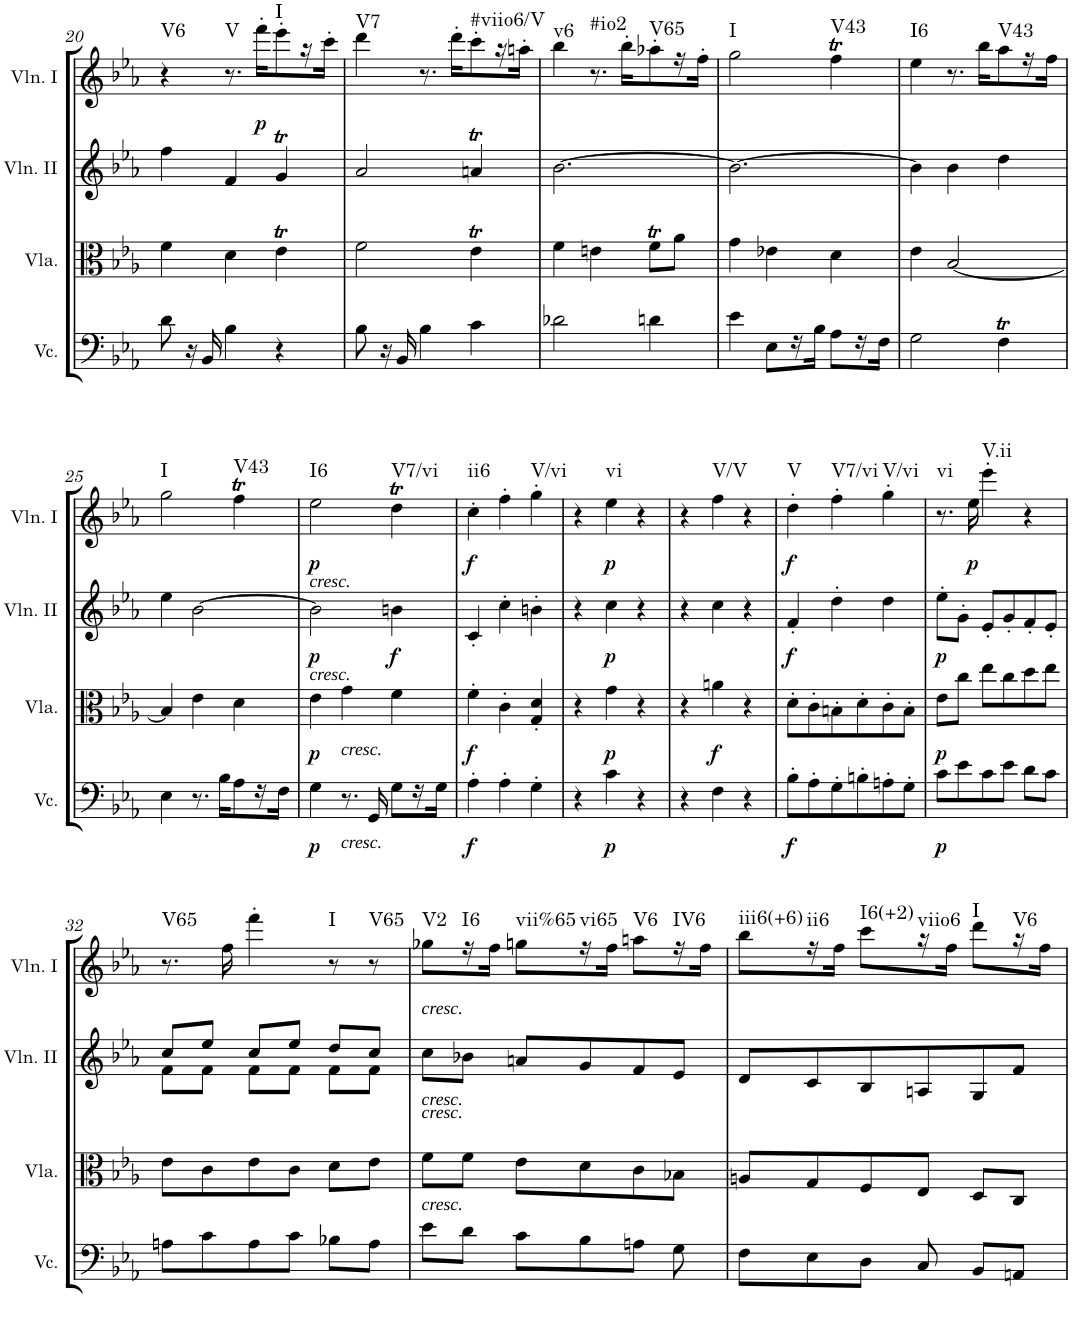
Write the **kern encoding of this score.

**kern	**dynam	**kern	**dynam	**kern	**dynam	**kern	**dynam	**harte
*part4	*part4	*part3	*part3	*part2	*part2	*part1	*part1	*part1
*staff4	*staff4	*staff3	*staff3	*staff2	*staff2	*staff1	*staff1	*
*I"Violoncello	*	*I"Viola	*	*I"Violin II	*	*I"Violin I	*	*
*I'Vc.	*	*I'Vla.	*	*I'Vln. II	*	*I'Vln. I	*	*
!!LO:PB:g=z
*clefF4	*	*clefC3	*	*clefG2	*	*clefG2	*	*
*k[b-e-a-]	*	*k[b-e-a-]	*	*k[b-e-a-]	*	*k[b-e-a-]	*	*
*E-:	*	*E-:	*	*E-:	*	*E-:	*	*
*M3/4	*	*M3/4	*	*M3/4	*	*M3/4	*	*
=20	=20	=20	=20	=20	=20	=20	=20	=20
!	!	!	!	!	!	!	!	!LO:H:kt=V6
8d\	.	4f\	.	4ff\	.	4r	.	N
16r	.	.	.	.	.	.	.	.
16BB-/	.	.	.	.	.	.	.	.
!	!	!	!	!	!	!	!	!LO:H:kt=V
4B-\	.	4d\	.	4f/	.	8.r	.	N
!	!	!	!	!	!	!	!LO:DY:b	!
.	.	.	.	.	.	16fff'\KL	p	.
!	!	!	!	!	!	!	!	!LO:H:kt=I
4r	.	4e-T\	.	4gt/	.	8eee-'\	.	N
.	.	.	.	.	.	16r	.	.
.	.	.	.	.	.	16ccc'\JJ	.	.
=21	=21	=21	=21	=21	=21	=21	=21	=21
!	!	!	!	!	!	!	!	!LO:H:kt=V7
8B-\	.	2f\	.	2a-/	.	4ddd\	.	N
16r	.	.	.	.	.	.	.	.
16BB-/	.	.	.	.	.	.	.	.
4B-\	.	.	.	.	.	8.r	.	.
.	.	.	.	.	.	16ddd'\KL	.	.
!	!	!	!	!	!	!	!	!LO:H:kt=#viio6/V
4c\	.	4e-T\	.	4ant/	.	8ccc'\	.	N
.	.	.	.	.	.	16r	.	.
.	.	.	.	.	.	16aan'\JJ	.	.
=22	=22	=22	=22	=22	=22	=22	=22	=22
!	!	!	!	!	!	!	!	!LO:H:kt=v6
2d-X\	.	4f\	.	[2.b-\	.	4bb-\	.	N
!	!	!	!	!	!	!	!	!LO:H:kt=#io2
.	.	4en\	.	.	.	8.r	.	N
.	.	.	.	.	.	16bb-'\KL	.	.
!	!	!	!	!	!	!	!	!LO:H:kt=V65
4dn\	.	8fT\L	.	.	.	8aa-X'\	.	N
.	.	8a-\J	.	.	.	16r	.	.
.	.	.	.	.	.	16ff'\JJ	.	.
=23	=23	=23	=23	=23	=23	=23	=23	=23
!	!	!	!	!	!	!	!	!LO:H:kt=I
4e-\	.	4g\	.	2.b-\_	.	2gg\	.	N
8E-\L	.	4e-X\	.	.	.	.	.	.
16r	.	.	.	.	.	.	.	.
16B-\JJ	.	.	.	.	.	.	.	.
!	!	!	!	!	!	!	!	!LO:H:kt=V43
8A-\L	.	4d\	.	.	.	4ffT\	.	N
16r	.	.	.	.	.	.	.	.
16F\JJ	.	.	.	.	.	.	.	.
=24	=24	=24	=24	=24	=24	=24	=24	=24
!	!	!	!	!	!	!	!	!LO:H:kt=I6
2G\	.	4e-\	.	4b-\]	.	4ee-\	.	N
.	.	[2B-/	.	4b-\	.	8.r	.	.
.	.	.	.	.	.	16bb-\KL	.	.
!	!	!	!	!	!	!	!	!LO:H:kt=V43
4FT\	.	.	.	4dd\	.	8aa-\	.	N
.	.	.	.	.	.	16r	.	.
.	.	.	.	.	.	16ff\JJ	.	.
!!LO:LB:g=z
=25	=25	=25	=25	=25	=25	=25	=25	=25
!	!	!	!	!	!	!	!	!LO:H:kt=I
4E-\	.	4B-/]	.	4ee-\	.	2gg\	.	N
8.r	.	4e-\	.	[2b-\	.	.	.	.
16B-\KL	.	.	.	.	.	.	.	.
!	!	!	!	!	!	!	!	!LO:H:kt=V43
8A-\	.	4d\	.	.	.	4ffT\	.	N
16r	.	.	.	.	.	.	.	.
16F\JJ	.	.	.	.	.	.	.	.
=26	=26	=26	=26	=26	=26	=26	=26	=26
!	!	!	!	!	!	!LO:TX:b:i:t=cresc.	!	!
!	!	!	!	!LO:TX:b:i:t=cresc.	!	!	!	!
!	!LO:DY:b	!	!LO:DY:b	!	!LO:DY:b	!	!LO:DY:b	!LO:H:kt=I6
4G\	p	4e-\	p	2b-\]	p	2ee-\	p	N
!	!	!LO:TX:b:i:t=cresc.	!	!	!	!	!	!
!LO:TX:b:i:t=cresc.	!	!	!	!	!	!	!	!
8.r	.	4g\	.	.	.	.	.	.
16GG/	.	.	.	.	.	.	.	.
!	!	!	!	!	!LO:DY:b	!	!	!LO:H:kt=V7/vi
8G\L	.	4f\	.	4bn\	f	4ddt\	.	N
16r	.	.	.	.	.	.	.	.
16G\JJ	.	.	.	.	.	.	.	.
=27	=27	=27	=27	=27	=27	=27	=27	=27
!	!LO:DY:b	!	!LO:DY:b	!	!	!	!LO:DY:b	!LO:H:kt=ii6
4A-'\	f	4f'\	f	4c'/	.	4cc'\	f	N
4A-'\	.	4c'\	.	4cc'\	.	4ff'\	.	.
!	!	!	!	!	!	!	!	!LO:H:kt=V/vi
4G'\	.	4G/' 4d/'	.	4bn'\	.	4gg'\	.	N
=28	=28	=28	=28	=28	=28	=28	=28	=28
4r	.	4r	.	4r	.	4r	.	.
!	!LO:DY:b	!	!LO:DY:b	!	!LO:DY:b	!	!LO:DY:b	!LO:H:kt=vi
4c\	p	4g\	p	4cc\	p	4ee-\	p	N
4r	.	4r	.	4r	.	4r	.	.
=29	=29	=29	=29	=29	=29	=29	=29	=29
4r	.	4r	.	4r	.	4r	.	.
!	!	!	!LO:DY:b	!	!	!	!	!LO:H:kt=V/V
4F\	.	4an\	f	4cc\	.	4ff\	.	N
4r	.	4r	.	4r	.	4r	.	.
=30	=30	=30	=30	=30	=30	=30	=30	=30
!	!LO:DY:b	!	!	!	!LO:DY:b	!	!LO:DY:b	!LO:H:kt=V
8B-'\L	f	8d'\L	.	4f'/	f	4dd'\	f	N
8A-'\	.	8c'\	.	.	.	.	.	.
!	!	!	!	!	!	!	!	!LO:H:kt=V7/vi
8G'\	.	8Bn'\	.	4dd'\	.	4ff'\	.	N
8Bn'\	.	8d'\	.	.	.	.	.	.
!	!	!	!	!	!	!	!	!LO:H:kt=V/vi
8An'\	.	8c'\	.	4dd\	.	4gg'\	.	N
8G'\J	.	8B'\J	.	.	.	.	.	.
=31	=31	=31	=31	=31	=31	=31	=31	=31
!	!LO:DY:b	!	!LO:DY:b	!	!LO:DY:b	!	!	!LO:H:kt=vi
8c\L	p	8e-\L	p	8ee-'\L	p	8.r	.	N
8e-\	.	8cc\J	.	8g'\J	.	.	.	.
!	!	!	!	!	!	!	!LO:DY:b	!
.	.	.	.	.	.	16ee-\	p	.
!	!	!	!	!	!	!	!	!LO:H:kt=V.ii
8c\	.	8ee-\L	.	8e-'/L	.	4eee-'\	.	N
8e-\J	.	8cc\	.	8g'/	.	.	.	.
8d\L	.	8dd\	.	8f'/	.	4r	.	.
8c\J	.	8ee-\J	.	8e-'/J	.	.	.	.
!!LO:LB:g=z
=32	=32	=32	=32	=32	=32	=32	=32	=32
*	*	*	*	*^	*	*	*	*
!	!	!	!	!	!	!	!	!	!LO:H:kt=V65
8An\L	.	8e-\L	.	8cc/L	8f\L	.	8.r	.	N
8c\	.	8c\	.	8ee-/J	8f\J	.	.	.	.
.	.	.	.	.	.	.	16ff\	.	.
8A\	.	8e-\	.	8cc/L	8f\L	.	4fff'\	.	.
8c\J	.	8c\J	.	8ee-/J	8f\J	.	.	.	.
!	!	!	!	!	!	!	!	!	!LO:H:kt=I
8B-X\L	.	8d\L	.	8dd/L	8f\L	.	8r	.	N
!	!	!	!	!	!	!	!	!	!LO:H:kt=V65
8A\J	.	8e-\J	.	8cc/J	8f\J	.	8r	.	N
=33	=33	=33	=33	=33	=33	=33	=33	=33	=33
!	!	!	!	!	!	!	!LO:TX:b:i:t=cresc.	!	!
!	!	!	!	!LO:TX:b:i:t=cresc.	!	!	!	!	!
!	!	!LO:TX:a:i:t=cresc.	!	!	!	!	!	!	!
!LO:TX:a:i:t=cresc.	!	!	!	!	!	!	!	!	!LO:H:kt=V2
*	*	*	*	*v	*v	*	*	*	*
8e-\L	.	8f\L	.	8cc\L	.	8gg-X\L	.	N
!	!	!	!	!	!	!	!	!LO:H:kt=I6
8d\J	.	8f\J	.	8b-X\J	.	16r	.	N
.	.	.	.	.	.	16ff\JJ	.	.
!	!	!	!	!	!	!	!	!LO:H:kt=vii%65
8c\L	.	8e-\L	.	8an/L	.	8ggn\L	.	N
!	!	!	!	!	!	!	!	!LO:H:kt=vi65
8B-\	.	8d\	.	8g/	.	16r	.	N
.	.	.	.	.	.	16ff\JJ	.	.
!	!	!	!	!	!	!	!	!LO:H:kt=V6
8An\J	.	8c\	.	8f/	.	8aan\L	.	N
!	!	!	!	!	!	!	!	!LO:H:kt=IV6
8G\	.	8B-X\J	.	8e-/J	.	16r	.	N
.	.	.	.	.	.	16ff\JJ	.	.
=34	=34	=34	=34	=34	=34	=34	=34	=34
!	!	!	!	!	!	!	!	!LO:H:kt=iii6(+6)
8F\L	.	8An/L	.	8d/L	.	8bb-\L	.	N
!	!	!	!	!	!	!	!	!LO:H:kt=ii6
8E-\	.	8G/	.	8c/	.	16r	.	N
.	.	.	.	.	.	16ff\JJ	.	.
!	!	!	!	!	!	!	!	!LO:H:kt=I6(+2)
8D\J	.	8F/	.	8B-/	.	8ccc\L	.	N
!	!	!	!	!	!	!	!	!LO:H:kt=viio6
8C/	.	8E-/J	.	8An/	.	16r	.	N
.	.	.	.	.	.	16ff\JJ	.	.
!	!	!	!	!	!	!	!	!LO:H:kt=I
8BB-/L	.	8D/L	.	8G/	.	8ddd\L	.	N
!	!	!	!	!	!	!	!	!LO:H:kt=V6
8AAn/J	.	8C/J	.	8f/J	.	16r	.	N
.	.	.	.	.	.	16ff\JJ	.	.
=	=	=	=	=	=	=	=	=
*-	*-	*-	*-	*-	*-	*-	*-	*-
